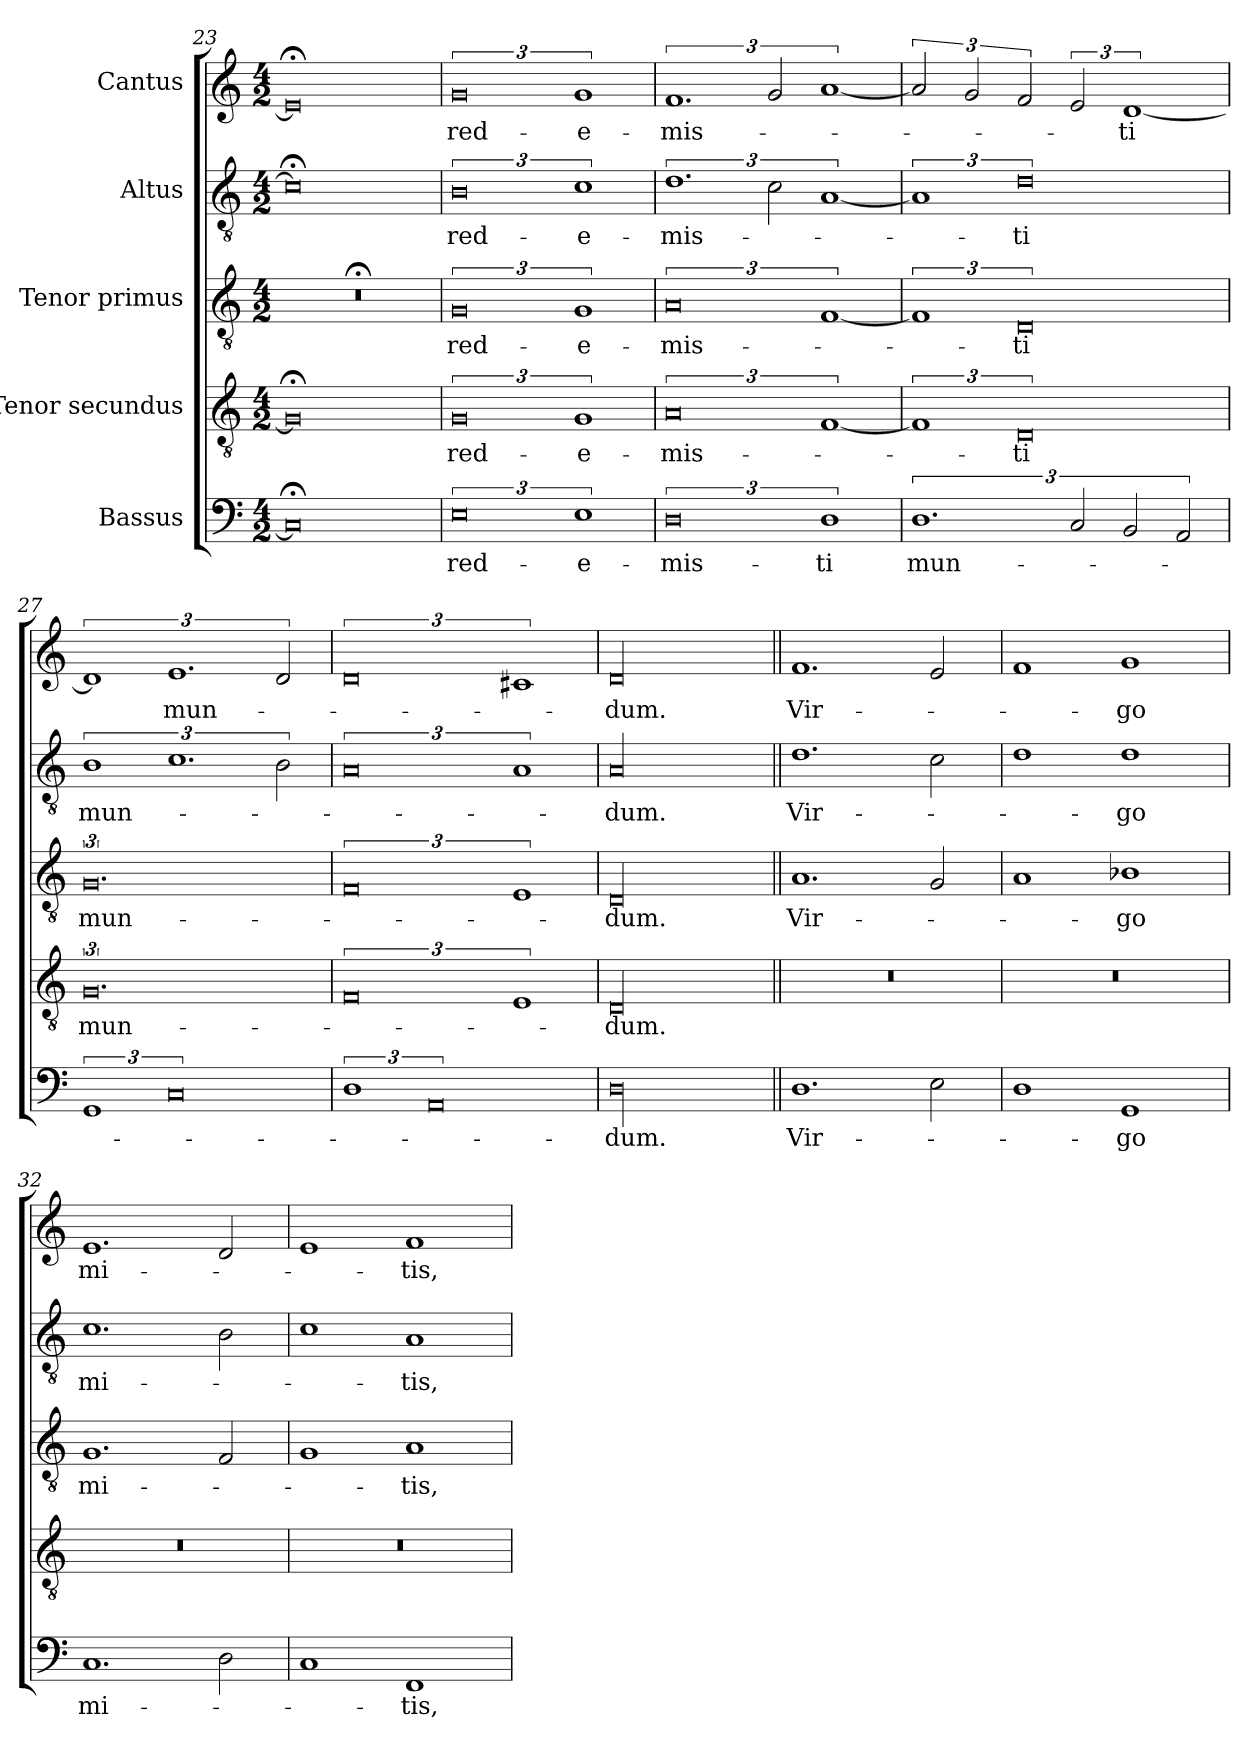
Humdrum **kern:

**kern	**text	**kern	**text	**kern	**text	**kern	**text	**kern	**text
*part5	*part5	*part4	*part4	*part3	*part3	*part2	*part2	*part1	*part1
*staff5	*staff5	*staff4	*staff4	*staff3	*staff3	*staff2	*staff2	*staff1	*staff1
*I"Bassus	*	*I"Tenor secundus	*	*I"Tenor primus	*	*I"Altus	*	*I"Cantus	*
*clefF4	*	*clefGv2	*	*clefGv2	*	*clefGv2	*	*clefG2	*
*k[]	*	*k[]	*	*k[]	*	*k[]	*	*k[]	*
*C:	*	*C:	*	*C:	*	*C:	*	*C:	*
*M4/2	*	*M4/2	*	*M4/2	*	*M4/2	*	*M4/2	*
=23	=23	=23	=23	=23	=23	=23	=23	=23	=23
0C;</]	.	0G;</]	.	0r;<	.	0c;<\]	.	0e;</]	.
=24	=24	=24	=24	=24	=24	=24	=24	=24	=24
3%4E\	red-	3%4G/	red-	3%4G/	red-	3%4B\	red-	3%4g/	red-
3%2E\	-e-	3%2G/	-e-	3%2G/	-e-	3%2c\	-e-	3%2g/	-e-
=25	=25	=25	=25	=25	=25	=25	=25	=25	=25
3%4D\	-mis-	3%4A/	-mis-	3%4A/	-mis-	3%2.d\	-mis-	3%2.f/	-mis-
.	.	.	.	.	.	3c\	.	3g/	.
3%2D\	-ti	[3%2F/	.	[3%2F/	.	[3%2A/	.	[3%2a/	.
=26	=26	=26	=26	=26	=26	=26	=26	=26	=26
3%2.D\	mun-	3%2F/]	.	3%2F/]	.	3%2A/]	.	3a/]	.
.	.	.	.	.	.	.	.	3g/	.
.	.	3%4D/	-ti	3%4D/	-ti	3%4d\	-ti	3f/	.
3C/	.	.	.	.	.	.	.	3e/	.
3BB/	.	.	.	.	.	.	.	[3%2d/	-ti
3AA/	.	.	.	.	.	.	.	.	.
=27	=27	=27	=27	=27	=27	=27	=27	=27	=27
3%2GG/	.	3%4.G/	mun-	3%4.G/	mun-	3%2B\	mun-	3%2d/]	.
3%4C/	.	.	.	.	.	3%2.c\	.	3%2.e/	mun-
.	.	.	.	.	.	3B\	.	3d/	.
=28	=28	=28	=28	=28	=28	=28	=28	=28	=28
3%2D\	.	3%4F/	.	3%4F/	.	3%4A/	.	3%4d/	.
3%4AA/	.	.	.	.	.	.	.	.	.
.	.	3%2E/	.	3%2E/	.	3%2A/	.	3%2c#X/	.
!!LO:LB:g=z
=29	=29	=29	=29	=29	=29	=29	=29	=29	=29
!LO:N:vis=00	!	!LO:N:vis=00	!	!LO:N:vis=00	!	!LO:N:vis=00	!	!LO:N:vis=00	!
0D\	-dum.	0D/	-dum.	0D/	-dum.	0A/	-dum.	0d/	-dum.
=30||	=30||	=30||	=30||	=30||	=30||	=30||	=30||	=30||	=30||
1.D\	Vir-	0r	.	1.A/	Vir-	1.d\	Vir-	1.f/	Vir-
2E\	.	.	.	2G/	.	2c\	.	2e/	.
=31	=31	=31	=31	=31	=31	=31	=31	=31	=31
1D\	.	0r	.	1A/	.	1d\	.	1f/	.
1GG/	-go	.	.	1B-X\	-go	1d\	-go	1g/	-go
=32	=32	=32	=32	=32	=32	=32	=32	=32	=32
1.C/	mi-	0r	.	1.G/	mi-	1.c\	mi-	1.e/	mi-
2D\	.	.	.	2F/	.	2B\	.	2d/	.
=33	=33	=33	=33	=33	=33	=33	=33	=33	=33
1C/	.	0r	.	1G/	.	1c\	.	1e/	.
1FF/	-tis,	.	.	1A/	-tis,	1A/	-tis,	1f/	-tis,
=	=	=	=	=	=	=	=	=	=
*-	*-	*-	*-	*-	*-	*-	*-	*-	*-
